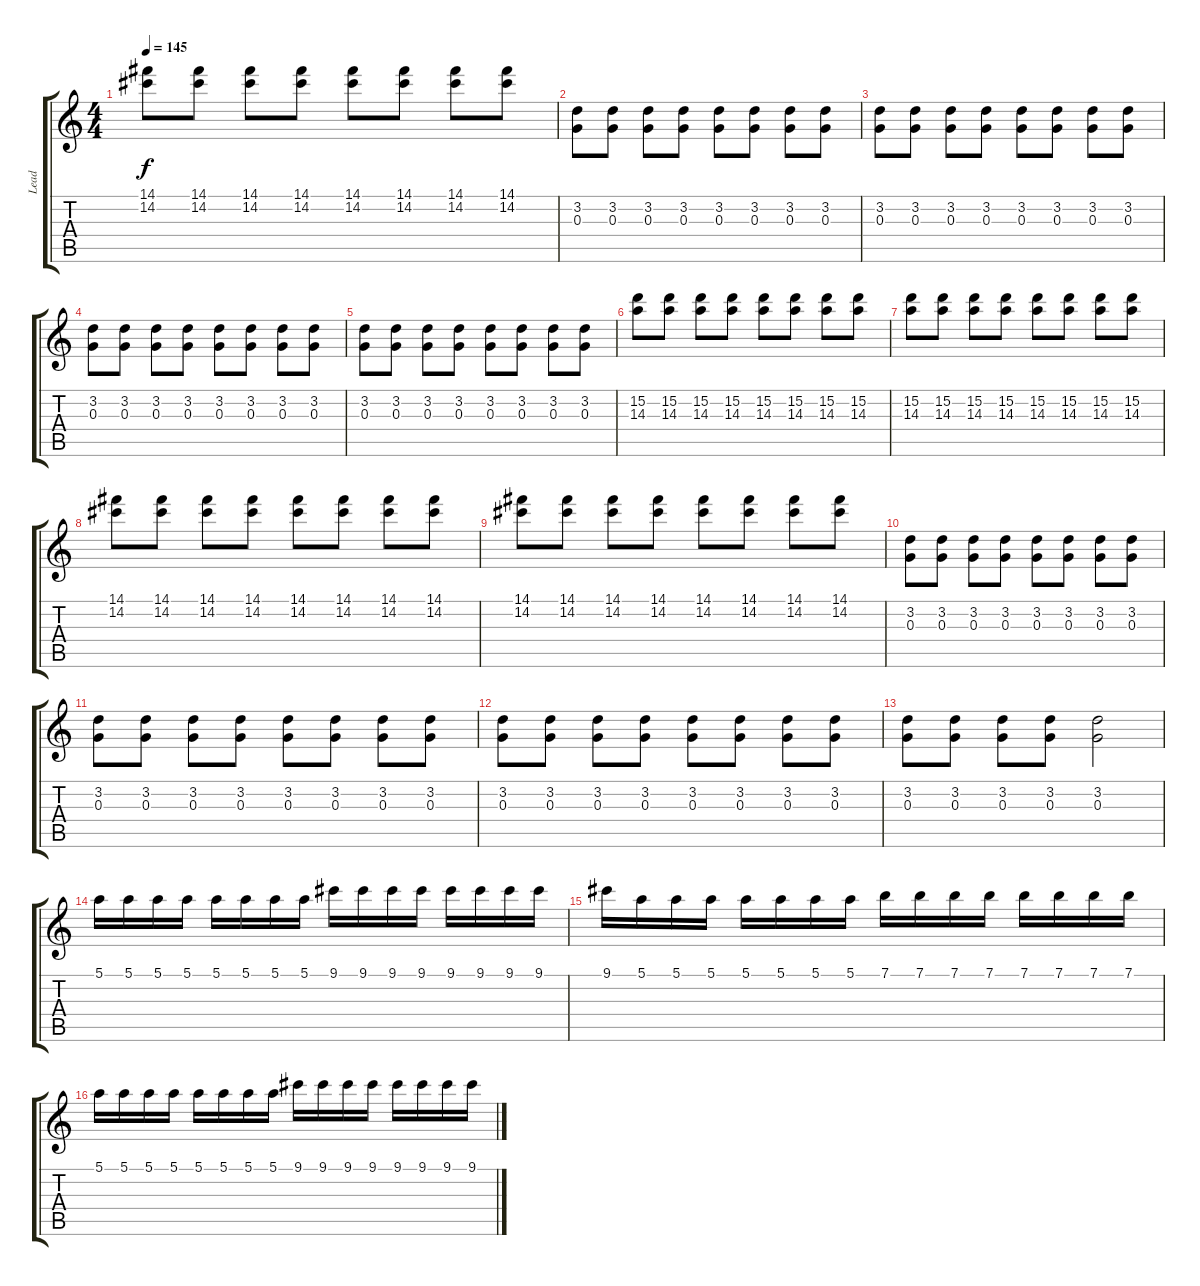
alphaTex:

\track ("Lead" "Lead") {instrument overdrivenguitar}
\staff {score tabs}
\tuning (E4 B3 G3 D3 A2 E2) {hide}
\ts (4 4)
\tempo 145
\clef g2
\ks c
(14.1 14.2).8{dy f} (14.1 14.2).8 (14.1 14.2).8 (14.1 14.2).8 (14.1 14.2).8 (14.1 14.2).8 (14.1 14.2).8 (14.1 14.2).8 |
(3.2 0.3).8 (3.2 0.3).8 (3.2 0.3).8 (3.2 0.3).8 (3.2 0.3).8 (3.2 0.3).8 (3.2 0.3).8 (3.2 0.3).8 |
(3.2 0.3).8 (3.2 0.3).8 (3.2 0.3).8 (3.2 0.3).8 (3.2 0.3).8 (3.2 0.3).8 (3.2 0.3).8 (3.2 0.3).8 |
(3.2 0.3).8 (3.2 0.3).8 (3.2 0.3).8 (3.2 0.3).8 (3.2 0.3).8 (3.2 0.3).8 (3.2 0.3).8 (3.2 0.3).8 |
(3.2 0.3).8 (3.2 0.3).8 (3.2 0.3).8 (3.2 0.3).8 (3.2 0.3).8 (3.2 0.3).8 (3.2 0.3).8 (3.2 0.3).8 |
(15.2 14.3).8{volume 3} (15.2 14.3).8 (15.2 14.3).8 (15.2 14.3).8 (15.2 14.3).8 (15.2 14.3).8 (15.2 14.3).8 (15.2 14.3).8 |
(15.2 14.3).8{volume 3} (15.2 14.3).8 (15.2 14.3).8 (15.2 14.3).8 (15.2 14.3).8 (15.2 14.3).8 (15.2 14.3).8 (15.2 14.3).8 |
(14.1 14.2).8 (14.1 14.2).8 (14.1 14.2).8 (14.1 14.2).8 (14.1 14.2).8 (14.1 14.2).8 (14.1 14.2).8 (14.1 14.2).8 |
(14.1 14.2).8 (14.1 14.2).8 (14.1 14.2).8 (14.1 14.2).8 (14.1 14.2).8 (14.1 14.2).8 (14.1 14.2).8 (14.1 14.2).8 |
(3.2 0.3).8 (3.2 0.3).8 (3.2 0.3).8 (3.2 0.3).8 (3.2 0.3).8 (3.2 0.3).8 (3.2 0.3).8 (3.2 0.3).8 |
(3.2 0.3).8 (3.2 0.3).8 (3.2 0.3).8 (3.2 0.3).8 (3.2 0.3).8 (3.2 0.3).8 (3.2 0.3).8 (3.2 0.3).8 |
(3.2 0.3).8 (3.2 0.3).8 (3.2 0.3).8 (3.2 0.3).8 (3.2 0.3).8 (3.2 0.3).8 (3.2 0.3).8 (3.2 0.3).8 |
(3.2 0.3).8 (3.2 0.3).8 (3.2 0.3).8 (3.2 0.3).8 (3.2 0.3).2 |
5.1.16 5.1.16 5.1.16 5.1.16 5.1.16 5.1.16 5.1.16 5.1.16 9.1.16 9.1.16 9.1.16 9.1.16 9.1.16 9.1.16 9.1.16 9.1.16 |
9.1.16 5.1.16 5.1.16 5.1.16 5.1.16 5.1.16 5.1.16 5.1.16 7.1.16 7.1.16 7.1.16 7.1.16 7.1.16 7.1.16 7.1.16 7.1.16 |
5.1.16 5.1.16 5.1.16 5.1.16 5.1.16 5.1.16 5.1.16 5.1.16 9.1.16 9.1.16 9.1.16 9.1.16 9.1.16 9.1.16 9.1.16 9.1.16
